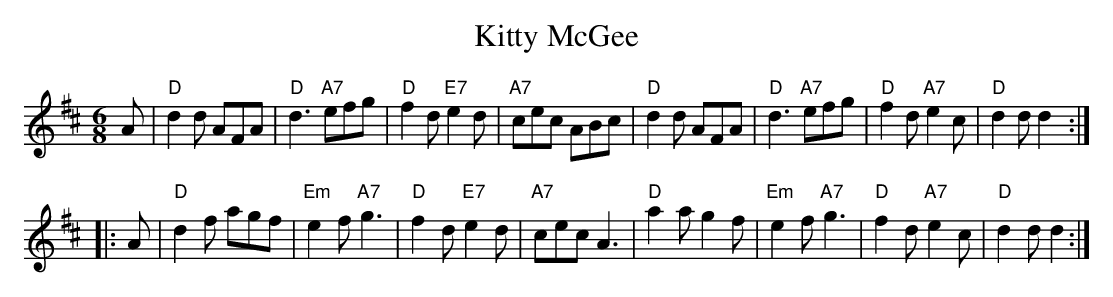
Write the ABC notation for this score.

X:1
T: Kitty McGee
M: 6/8
L: 1/8
K: D
A \
| "D"d2d AFA | "D"d3 "A7"efg | "D"f2d "E7"e2d | "A7"cec ABc \
| "D"d2d AFA | "D"d3 "A7"efg | "D"f2d "A7"e2c |  "D"d2d d2 :|
|: A \
| "D"d2f agf | "Em"e2f "A7"g3 | "D"f2d "E7"e2d | "A7"cec A3 \
| "D"a2a g2f | "Em"e2f "A7"g3 | "D"f2d "A7"e2c | "D"d2d d2 :|
